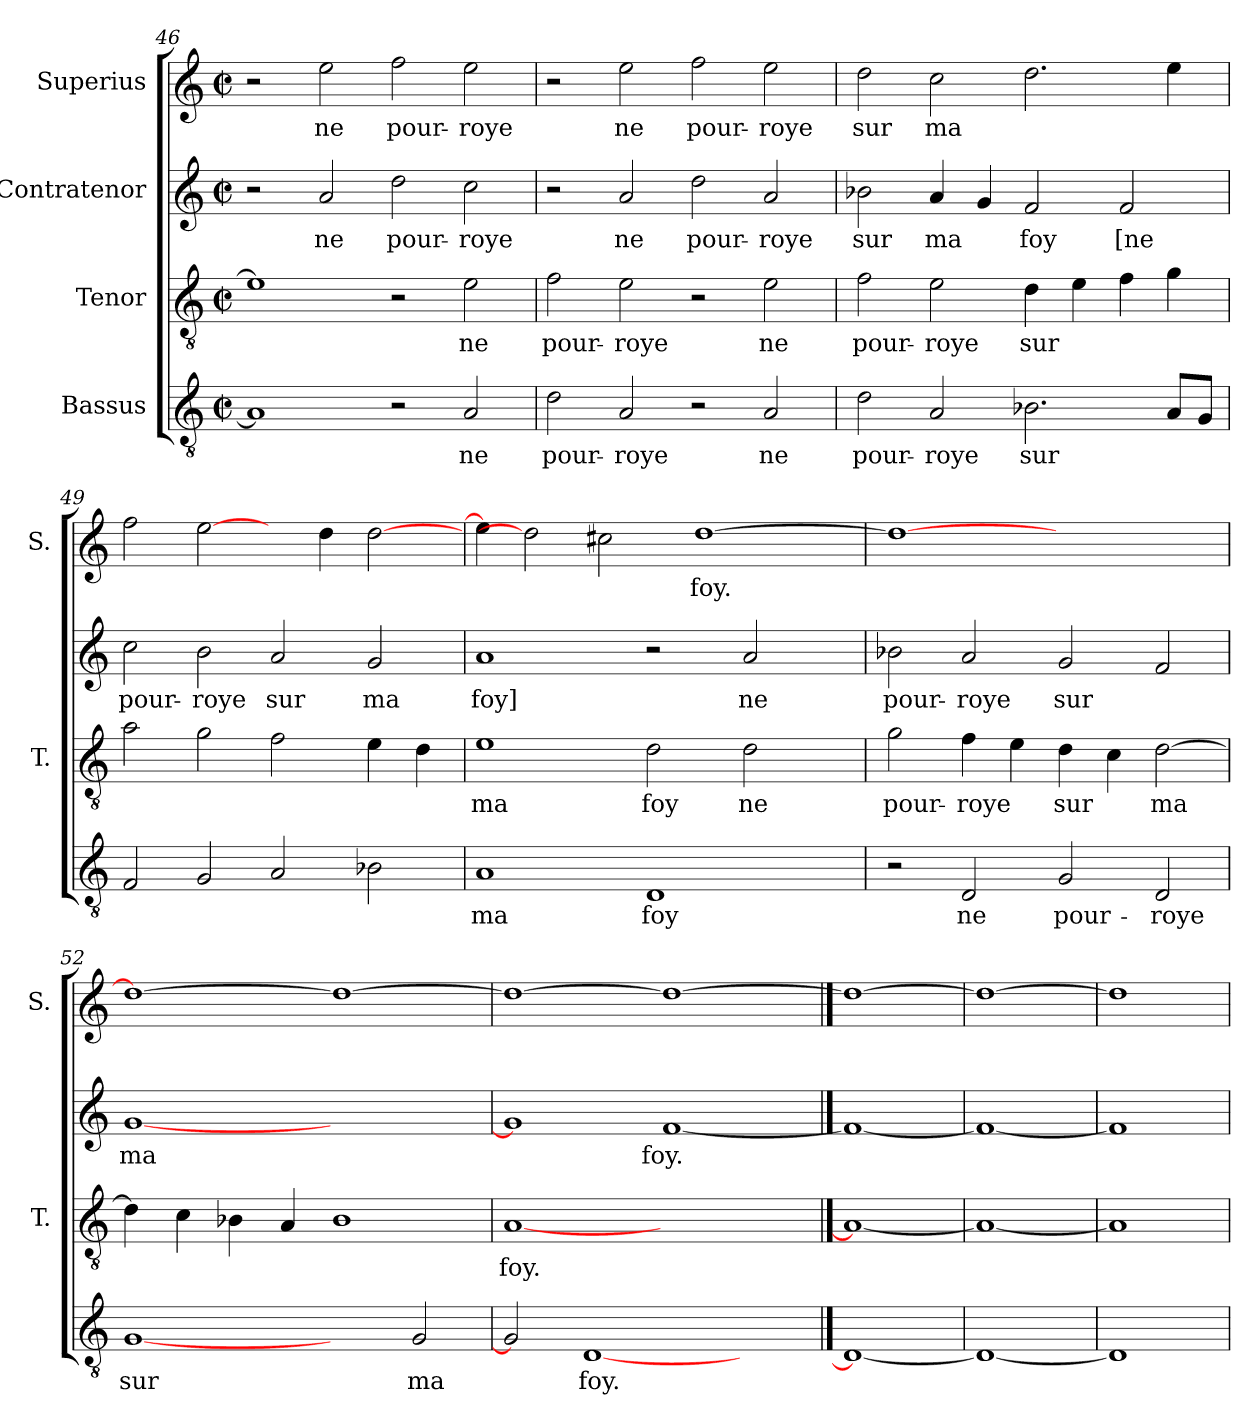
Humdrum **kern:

**kern	**text	**kern	**text	**kern	**text	**kern	**text
*part4	*part4	*part3	*part3	*part2	*part2	*part1	*part1
*staff4	*staff4	*staff3	*staff3	*staff2	*staff2	*staff1	*staff1
*I"Bassus	*	*I"Tenor	*	*I"Contratenor	*	*I"Superius	*
*	*	*I'T.	*	*	*	*I'S.	*
*clefGv2	*	*clefGv2	*	*clefG2	*	*clefG2	*
*k[]	*	*k[]	*	*k[]	*	*k[]	*
*C:	*	*C:	*	*C:	*	*C:	*
*M2/2	*	*M2/2	*	*M2/2	*	*M2/2	*
*met(c|)	*	*met(c|)	*	*met(c|)	*	*met(c|)	*
=46	=46	=46	=46	=46	=46	=46	=46
1A/]	.	1e\]	.	2r	.	2r	.
.	.	.	.	2a/	ne	2ee\	ne
2r	.	2r	.	2dd\	pour-	2ff\	pour-
2A/	ne	2e\	ne	2cc\	-roye	2ee\	-roye
=47	=47	=47	=47	=47	=47	=47	=47
2d\	pour-	2f\	pour-	2r	.	2r	.
2A/	-roye	2e\	-roye	2a/	ne	2ee\	ne
2r	.	2r	.	2dd\	pour-	2ff\	pour-
2A/	ne	2e\	ne	2a/	-roye	2ee\	-roye
=48	=48	=48	=48	=48	=48	=48	=48
2d\	pour-	2f\	pour-	2b-X\	sur	2dd\	sur
2A/	-roye	2e\	-roye	4a/	ma	2cc\	ma
.	.	.	.	4g/	.	.	.
2.B-X\	sur	4d\	sur	2f/	foy	2.dd\	.
.	.	4e\	.	.	.	.	.
.	.	4f\	.	2f/	[ne	.	.
8A/L	.	4g\	.	.	.	4ee\	.
8G/J	.	.	.	.	.	.	.
!!LO:LB:g=z
=49	=49	=49	=49	=49	=49	=49	=49
2F/	.	2a\	.	2cc\	pour-	2ff\	.
2G/	.	2g\	.	2b\	-roye	[2ee\	.
2A/	.	2f\	.	2a/	sur	4ryy	.
.	.	.	.	.	.	4dd\	.
2B-X\	.	4e\	.	2g/	ma	[2dd\	.
.	.	4d\	.	.	.	.	.
=50	=50	=50	=50	=50	=50	=50	=50
1A/	ma	1e\	ma	1a/	foy]	4ee\]	.
.	.	.	.	.	.	2dd\]	.
.	.	.	.	.	.	2cc#X\	.
1D/	foy	2d\	foy	2r	.	.	.
.	.	.	.	.	.	[1dd\	foy.
.	.	2d\	ne	2a/	ne	.	.
4ryy	.	4ryy	.	4ryy	.	.	.
=51	=51	=51	=51	=51	=51	=51	=51
2r	.	2g\	pour-	2b-X\	pour-	1dd\_	.
2D/	ne	4f\	-roye	2a/	-roye	.	.
.	.	4e\	.	.	.	.	.
2G/	pour-	4d\	sur	2g/	sur	1ryy	.
.	.	4c\	.	.	.	.	.
2D/	-roye	[2d\	ma	2f/	.	.	.
=52	=52	=52	=52	=52	=52	=52	=52
[1G/	sur	4d\]	.	[1g/	ma	1dd\_	.
.	.	4c\	.	.	.	.	.
.	.	4B-X\	.	.	.	.	.
.	.	4A/	.	.	.	.	.
2ryy	.	1B-\	.	1ryy	.	1dd\_	.
2G/	ma	.	.	.	.	.	.
=53	=53	=53	=53	=53	=53	=53	=53
2G/]	.	[1A/	foy.	1g/]	.	1dd\_	.
[1D/	foy.	.	.	.	.	.	.
.	.	1ryy	.	[1f/	foy.	1dd\_	.
2ryy	.	.	.	.	.	.	.
==54	==54	==54	==54	==54	==54	==54	==54
1D/_	.	1A/_	.	1f/_	.	1dd\_	.
=55	=55	=55	=55	=55	=55	=55	=55
1D/_	.	1A/_	.	1f/_	.	1dd\_	.
=56	=56	=56	=56	=56	=56	=56	=56
1D/]	.	1A/]	.	1f/]	.	1dd\]	.
=	=	=	=	=	=	=	=
*-	*-	*-	*-	*-	*-	*-	*-
